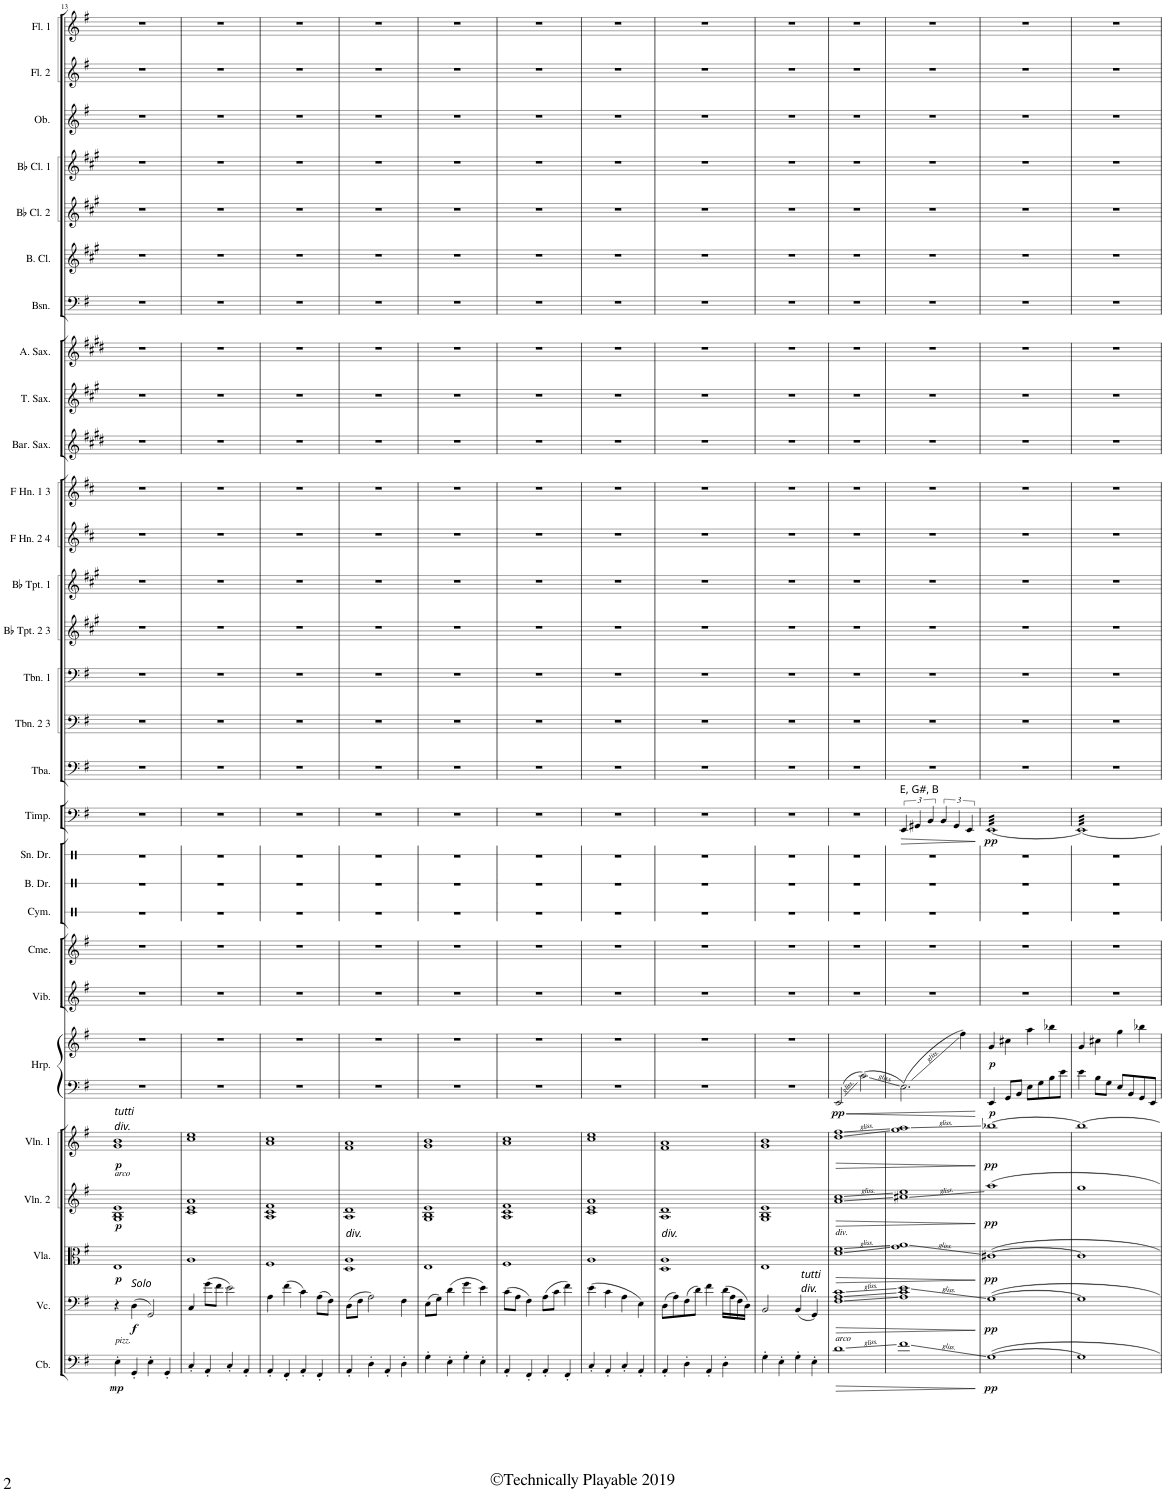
**kern	**dynam	**kern	**dynam	**kern	**dynam	**kern	**dynam	**kern	**dynam	**kern	**kern	**dynam	**kern	**kern	**kern	**kern	**kern	**kern	**dynam	**kern	**kern	**kern	**kern	**kern	**kern	**kern	**kern	**kern	**kern	**kern	**kern	**kern	**kern	**kern	**kern	**kern
*part29	*part29	*part28	*part28	*part27	*part27	*part26	*part26	*part25	*part25	*part24	*part24	*part24	*part23	*part22	*part21	*part20	*part19	*part18	*part18	*part17	*part16	*part15	*part14	*part13	*part12	*part11	*part10	*part9	*part8	*part7	*part6	*part5	*part4	*part3	*part2	*part1
*staff30	*staff30	*staff29	*staff29	*staff28	*staff28	*staff27	*staff27	*staff26	*staff26	*staff25	*staff24	*staff24/25	*staff23	*staff22	*staff21	*staff20	*staff19	*staff18	*staff18	*staff17	*staff16	*staff15	*staff14	*staff13	*staff12	*staff11	*staff10	*staff9	*staff8	*staff7	*staff6	*staff5	*staff4	*staff3	*staff2	*staff1
*I"Contrabass	*	*I"Violoncello	*	*I"Viola	*	*I"Violin 2	*	*I"Violin 1	*	*I"Harp	*	*	*I"Vibraphone	*I"Chimes	*I"Cymbal	*I"Bass Drum	*I"Snare Drum	*I"Timpani	*	*I"Tuba	*I"Trombone 2 &amp; 3	*I"Trombone 1	*I"Bb Trumpet 2 &amp; 3	*I"Bb Trumpet 1	*I"F Horn 2 &amp; 4	*I"F Horn 1 &amp; 3	*I"Baritone Saxophone	*I"Tenor Saxophone	*I"Alto Saxophone	*I"Bassoon	*I"Bass Clarinet	*I"Bb Clarinet 2	*I"Bb Clarinet 1	*I"Oboe	*I"Flute 2	*I"Flute 1
*I'Cb.	*	*I'Vc.	*	*I'Vla.	*	*I'Vln. 2	*	*I'Vln. 1	*	*I'Hrp.	*	*	*I'Vib.	*I'Cme.	*I'Cym.	*I'B. Dr.	*I'Sn. Dr.	*I'Timp.	*	*I'Tba.	*I'Tbn. 2 3	*I'Tbn. 1	*I'Bb Tpt. 2 3	*I'Bb Tpt. 1	*I'F Hn. 2 4	*I'F Hn. 1 3	*I'Bar. Sax.	*I'T. Sax.	*I'A. Sax.	*I'Bsn.	*I'B. Cl.	*I'Bb Cl. 2	*I'Bb Cl. 1	*I'Ob.	*I'Fl. 2	*I'Fl. 1
!!LO:PB:g=z
*clefF4	*	*clefF4	*	*clefC3	*	*clefG2	*	*clefG2	*	*clefF4	*clefG2	*	*clefG2	*clefG2	*clefX	*clefX	*clefX	*clefF4	*	*clefF4	*clefF4	*clefF4	*clefG2	*clefG2	*clefG2	*clefG2	*clefG2	*clefG2	*clefG2	*clefF4	*clefG2	*clefG2	*clefG2	*clefG2	*clefG2	*clefG2
*Trd7c12	*	*	*	*	*	*	*	*	*	*	*	*	*	*	*	*	*	*	*	*	*Trd1c2	*Trd1c2	*Trd1c2	*Trd1c2	*Trd4c7	*Trd4c7	*Trd12c21	*Trd8c14	*Trd5c9	*	*Trd8c14	*Trd1c2	*Trd1c2	*	*	*
*k[f#]	*	*k[f#]	*	*k[f#]	*	*k[f#]	*	*k[f#]	*	*k[f#]	*k[f#]	*	*k[f#]	*k[f#]	*k[]	*k[]	*k[]	*k[f#]	*	*k[f#]	*k[f#]	*k[f#]	*k[f#c#g#]	*k[f#c#g#]	*k[f#c#]	*k[f#c#]	*k[f#c#g#d#]	*k[f#c#g#]	*k[f#c#g#d#]	*k[f#]	*k[f#c#g#]	*k[f#c#g#]	*k[f#c#g#]	*k[f#]	*k[f#]	*k[f#]
*M4/4	*	*M4/4	*	*M4/4	*	*M4/4	*	*M4/4	*	*M4/4	*M4/4	*	*M4/4	*M4/4	*M4/4	*M4/4	*M4/4	*M4/4	*	*M4/4	*M4/4	*M4/4	*M4/4	*M4/4	*M4/4	*M4/4	*M4/4	*M4/4	*M4/4	*M4/4	*M4/4	*M4/4	*M4/4	*M4/4	*M4/4	*M4/4
=13	=13	=13	=13	=13	=13	=13	=13	=13	=13	=13	=13	=13	=13	=13	=13	=13	=13	=13	=13	=13	=13	=13	=13	=13	=13	=13	=13	=13	=13	=13	=13	=13	=13	=13	=13	=13
!	!	!	!	!	!	!	!	!LO:TX:a:i:t=tutti	!	!	!	!	!	!	!	!	!	!	!	!	!	!	!	!	!	!	!	!	!	!	!	!	!	!	!	!
!	!	!	!	!	!	!	!	!LO:TX:a:t=div.	!	!	!	!	!	!	!	!	!	!	!	!	!	!	!	!	!	!	!	!	!	!	!	!	!	!	!	!
!	!	!	!	!	!	!LO:TX:a:i:t=arco	!	!	!	!	!	!	!	!	!	!	!	!	!	!	!	!	!	!	!	!	!	!	!	!	!	!	!	!	!	!
!LO:TX:a:i:t=pizz.	!	!	!	!	!	!	!	!	!	!	!	!	!	!	!	!	!	!	!	!	!	!	!	!	!	!	!	!	!	!	!	!	!	!	!	!
!	!LO:DY:b	!	!	!	!LO:DY:b	!	!LO:DY:b	!	!LO:DY:b	!	!	!	!	!	!	!	!	!	!	!	!	!	!	!	!	!	!	!	!	!	!	!	!	!	!	!
4E'\	mp	4r	.	1E	p	1G 1B 1e	p	1g 1b	p	1r	1r	.	1r	1r	1r	1r	1r	1r	.	1r	1r	1r	1r	1r	1r	1r	1r	1r	1r	1r	1r	1r	1r	1r	1r	1r
!	!	!LO:TX:a:i:t=Solo	!	!	!	!	!	!	!	!	!	!	!	!	!	!	!	!	!	!	!	!	!	!	!	!	!	!	!	!	!	!	!	!	!	!
!	!	!	!LO:DY:b	!	!	!	!	!	!	!	!	!	!	!	!	!	!	!	!	!	!	!	!	!	!	!	!	!	!	!	!	!	!	!	!	!
4GG'/	.	(4D\	f	.	.	.	.	.	.	.	.	.	.	.	.	.	.	.	.	.	.	.	.	.	.	.	.	.	.	.	.	.	.	.	.	.
4E'\	.	2GG/)	.	.	.	.	.	.	.	.	.	.	.	.	.	.	.	.	.	.	.	.	.	.	.	.	.	.	.	.	.	.	.	.	.	.
4GG'/	.	.	.	.	.	.	.	.	.	.	.	.	.	.	.	.	.	.	.	.	.	.	.	.	.	.	.	.	.	.	.	.	.	.	.	.
=14	=14	=14	=14	=14	=14	=14	=14	=14	=14	=14	=14	=14	=14	=14	=14	=14	=14	=14	=14	=14	=14	=14	=14	=14	=14	=14	=14	=14	=14	=14	=14	=14	=14	=14	=14	=14
4C'/	.	4C/	.	1A	.	1c 1e 1a	.	1cc 1ee	.	1r	1r	.	1r	1r	1r	1r	1r	1r	.	1r	1r	1r	1r	1r	1r	1r	1r	1r	1r	1r	1r	1r	1r	1r	1r	1r
4AA'/	.	(8g\L	.	.	.	.	.	.	.	.	.	.	.	.	.	.	.	.	.	.	.	.	.	.	.	.	.	.	.	.	.	.	.	.	.	.
.	.	8f#\J	.	.	.	.	.	.	.	.	.	.	.	.	.	.	.	.	.	.	.	.	.	.	.	.	.	.	.	.	.	.	.	.	.	.
4C'/	.	2e\)	.	.	.	.	.	.	.	.	.	.	.	.	.	.	.	.	.	.	.	.	.	.	.	.	.	.	.	.	.	.	.	.	.	.
4AA'/	.	.	.	.	.	.	.	.	.	.	.	.	.	.	.	.	.	.	.	.	.	.	.	.	.	.	.	.	.	.	.	.	.	.	.	.
=15	=15	=15	=15	=15	=15	=15	=15	=15	=15	=15	=15	=15	=15	=15	=15	=15	=15	=15	=15	=15	=15	=15	=15	=15	=15	=15	=15	=15	=15	=15	=15	=15	=15	=15	=15	=15
4AA'/	.	4A\	.	1F#	.	1A 1c 1f#	.	1a 1cc	.	1r	1r	.	1r	1r	1r	1r	1r	1r	.	1r	1r	1r	1r	1r	1r	1r	1r	1r	1r	1r	1r	1r	1r	1r	1r	1r
4FF#'/	.	(4f#\	.	.	.	.	.	.	.	.	.	.	.	.	.	.	.	.	.	.	.	.	.	.	.	.	.	.	.	.	.	.	.	.	.	.
4AA'/	.	4c\)	.	.	.	.	.	.	.	.	.	.	.	.	.	.	.	.	.	.	.	.	.	.	.	.	.	.	.	.	.	.	.	.	.	.
4FF#'/	.	(8A\L	.	.	.	.	.	.	.	.	.	.	.	.	.	.	.	.	.	.	.	.	.	.	.	.	.	.	.	.	.	.	.	.	.	.
.	.	8F#\J)	.	.	.	.	.	.	.	.	.	.	.	.	.	.	.	.	.	.	.	.	.	.	.	.	.	.	.	.	.	.	.	.	.	.
=16	=16	=16	=16	=16	=16	=16	=16	=16	=16	=16	=16	=16	=16	=16	=16	=16	=16	=16	=16	=16	=16	=16	=16	=16	=16	=16	=16	=16	=16	=16	=16	=16	=16	=16	=16	=16
!	!	!	!	!LO:TX:a:i:t=div.	!	!	!	!	!	!	!	!	!	!	!	!	!	!	!	!	!	!	!	!	!	!	!	!	!	!	!	!	!	!	!	!
4AA'/	.	(8D\L	.	1D 1A	.	1A 1d	.	1f# 1a	.	1r	1r	.	1r	1r	1r	1r	1r	1r	.	1r	1r	1r	1r	1r	1r	1r	1r	1r	1r	1r	1r	1r	1r	1r	1r	1r
.	.	8F#\J	.	.	.	.	.	.	.	.	.	.	.	.	.	.	.	.	.	.	.	.	.	.	.	.	.	.	.	.	.	.	.	.	.	.
4D'\	.	2A\)	.	.	.	.	.	.	.	.	.	.	.	.	.	.	.	.	.	.	.	.	.	.	.	.	.	.	.	.	.	.	.	.	.	.
4AA'/	.	.	.	.	.	.	.	.	.	.	.	.	.	.	.	.	.	.	.	.	.	.	.	.	.	.	.	.	.	.	.	.	.	.	.	.
4D'\	.	4F#\	.	.	.	.	.	.	.	.	.	.	.	.	.	.	.	.	.	.	.	.	.	.	.	.	.	.	.	.	.	.	.	.	.	.
=17	=17	=17	=17	=17	=17	=17	=17	=17	=17	=17	=17	=17	=17	=17	=17	=17	=17	=17	=17	=17	=17	=17	=17	=17	=17	=17	=17	=17	=17	=17	=17	=17	=17	=17	=17	=17
4G'\	.	(8E\L	.	1E	.	1G 1B 1e	.	1g 1b	.	1r	1r	.	1r	1r	1r	1r	1r	1r	.	1r	1r	1r	1r	1r	1r	1r	1r	1r	1r	1r	1r	1r	1r	1r	1r	1r
.	.	8G\J)	.	.	.	.	.	.	.	.	.	.	.	.	.	.	.	.	.	.	.	.	.	.	.	.	.	.	.	.	.	.	.	.	.	.
4E'\	.	(4d\	.	.	.	.	.	.	.	.	.	.	.	.	.	.	.	.	.	.	.	.	.	.	.	.	.	.	.	.	.	.	.	.	.	.
4G'\	.	4g\	.	.	.	.	.	.	.	.	.	.	.	.	.	.	.	.	.	.	.	.	.	.	.	.	.	.	.	.	.	.	.	.	.	.
4E'\	.	4e\)	.	.	.	.	.	.	.	.	.	.	.	.	.	.	.	.	.	.	.	.	.	.	.	.	.	.	.	.	.	.	.	.	.	.
=18	=18	=18	=18	=18	=18	=18	=18	=18	=18	=18	=18	=18	=18	=18	=18	=18	=18	=18	=18	=18	=18	=18	=18	=18	=18	=18	=18	=18	=18	=18	=18	=18	=18	=18	=18	=18
4AA'/	.	(8c\L	.	1F#	.	1A 1c 1f#	.	1a 1cc	.	1r	1r	.	1r	1r	1r	1r	1r	1r	.	1r	1r	1r	1r	1r	1r	1r	1r	1r	1r	1r	1r	1r	1r	1r	1r	1r
.	.	8A\J	.	.	.	.	.	.	.	.	.	.	.	.	.	.	.	.	.	.	.	.	.	.	.	.	.	.	.	.	.	.	.	.	.	.
4FF#'/	.	4F#\)	.	.	.	.	.	.	.	.	.	.	.	.	.	.	.	.	.	.	.	.	.	.	.	.	.	.	.	.	.	.	.	.	.	.
4AA'/	.	(8A\L	.	.	.	.	.	.	.	.	.	.	.	.	.	.	.	.	.	.	.	.	.	.	.	.	.	.	.	.	.	.	.	.	.	.
.	.	8c\J	.	.	.	.	.	.	.	.	.	.	.	.	.	.	.	.	.	.	.	.	.	.	.	.	.	.	.	.	.	.	.	.	.	.
4FF#'/	.	4f#\)	.	.	.	.	.	.	.	.	.	.	.	.	.	.	.	.	.	.	.	.	.	.	.	.	.	.	.	.	.	.	.	.	.	.
=19	=19	=19	=19	=19	=19	=19	=19	=19	=19	=19	=19	=19	=19	=19	=19	=19	=19	=19	=19	=19	=19	=19	=19	=19	=19	=19	=19	=19	=19	=19	=19	=19	=19	=19	=19	=19
4C'/	.	(4e\	.	1A	.	1c 1e 1a	.	1cc 1ee	.	1r	1r	.	1r	1r	1r	1r	1r	1r	.	1r	1r	1r	1r	1r	1r	1r	1r	1r	1r	1r	1r	1r	1r	1r	1r	1r
4AA'/	.	4c\	.	.	.	.	.	.	.	.	.	.	.	.	.	.	.	.	.	.	.	.	.	.	.	.	.	.	.	.	.	.	.	.	.	.
4C'/	.	4A\	.	.	.	.	.	.	.	.	.	.	.	.	.	.	.	.	.	.	.	.	.	.	.	.	.	.	.	.	.	.	.	.	.	.
4AA'/	.	4E\)	.	.	.	.	.	.	.	.	.	.	.	.	.	.	.	.	.	.	.	.	.	.	.	.	.	.	.	.	.	.	.	.	.	.
=20	=20	=20	=20	=20	=20	=20	=20	=20	=20	=20	=20	=20	=20	=20	=20	=20	=20	=20	=20	=20	=20	=20	=20	=20	=20	=20	=20	=20	=20	=20	=20	=20	=20	=20	=20	=20
!	!	!	!	!LO:TX:a:i:t=div.	!	!	!	!	!	!	!	!	!	!	!	!	!	!	!	!	!	!	!	!	!	!	!	!	!	!	!	!	!	!	!	!
4AA'/	.	(8D\L	.	1D 1A	.	1A 1d	.	1f# 1a	.	1r	1r	.	1r	1r	1r	1r	1r	1r	.	1r	1r	1r	1r	1r	1r	1r	1r	1r	1r	1r	1r	1r	1r	1r	1r	1r
.	.	8A\)	.	.	.	.	.	.	.	.	.	.	.	.	.	.	.	.	.	.	.	.	.	.	.	.	.	.	.	.	.	.	.	.	.	.
4D'\	.	(8F#\	.	.	.	.	.	.	.	.	.	.	.	.	.	.	.	.	.	.	.	.	.	.	.	.	.	.	.	.	.	.	.	.	.	.
.	.	8d\J)	.	.	.	.	.	.	.	.	.	.	.	.	.	.	.	.	.	.	.	.	.	.	.	.	.	.	.	.	.	.	.	.	.	.
4AA'/	.	4f#\	.	.	.	.	.	.	.	.	.	.	.	.	.	.	.	.	.	.	.	.	.	.	.	.	.	.	.	.	.	.	.	.	.	.
4D'\	.	(16d\LL	.	.	.	.	.	.	.	.	.	.	.	.	.	.	.	.	.	.	.	.	.	.	.	.	.	.	.	.	.	.	.	.	.	.
.	.	16A\	.	.	.	.	.	.	.	.	.	.	.	.	.	.	.	.	.	.	.	.	.	.	.	.	.	.	.	.	.	.	.	.	.	.
.	.	16F#\	.	.	.	.	.	.	.	.	.	.	.	.	.	.	.	.	.	.	.	.	.	.	.	.	.	.	.	.	.	.	.	.	.	.
.	.	16D\JJ)	.	.	.	.	.	.	.	.	.	.	.	.	.	.	.	.	.	.	.	.	.	.	.	.	.	.	.	.	.	.	.	.	.	.
=21	=21	=21	=21	=21	=21	=21	=21	=21	=21	=21	=21	=21	=21	=21	=21	=21	=21	=21	=21	=21	=21	=21	=21	=21	=21	=21	=21	=21	=21	=21	=21	=21	=21	=21	=21	=21
4G'\	.	2BB/	.	1E	.	1G 1B 1e	.	1g 1b	.	1r	1r	.	1r	1r	1r	1r	1r	1r	.	1r	1r	1r	1r	1r	1r	1r	1r	1r	1r	1r	1r	1r	1r	1r	1r	1r
4E'\	.	.	.	.	.	.	.	.	.	.	.	.	.	.	.	.	.	.	.	.	.	.	.	.	.	.	.	.	.	.	.	.	.	.	.	.
4G'\	.	(4BB/	.	.	.	.	.	.	.	.	.	.	.	.	.	.	.	.	.	.	.	.	.	.	.	.	.	.	.	.	.	.	.	.	.	.
4E'\	.	4GG/)	.	.	.	.	.	.	.	.	.	.	.	.	.	.	.	.	.	.	.	.	.	.	.	.	.	.	.	.	.	.	.	.	.	.
=22	=22	=22	=22	=22	=22	=22	=22	=22	=22	=22	=22	=22	=22	=22	=22	=22	=22	=22	=22	=22	=22	=22	=22	=22	=22	=22	=22	=22	=22	=22	=22	=22	=22	=22	=22	=22
!	!	!	!	!LO:TX:a:i:t=div.	!	!	!	!	!	!	!	!	!	!	!	!	!	!	!	!	!	!	!	!	!	!	!	!	!	!	!	!	!	!	!	!
!	!	!LO:TX:a:i:t=tutti	!	!	!	!	!	!	!	!	!	!	!	!	!	!	!	!	!	!	!	!	!	!	!	!	!	!	!	!	!	!	!	!	!	!
!	!	!LO:TX:a:t=div.	!	!	!	!	!	!	!	!	!	!	!	!	!	!	!	!	!	!	!	!	!	!	!	!	!	!	!	!	!	!	!	!	!	!
!LO:TX:a:i:t=arco	!	!	!	!	!	!	!	!	!	!	!	!	!	!	!	!	!	!	!	!	!	!	!	!	!	!	!	!	!	!	!	!	!	!	!	!
!	!LO:HP:b	!	!LO:HP:b	!	!LO:HP:b	!	!LO:HP:b	!	!LO:HP:b	!	!	!LO:HP:b=2	!	!	!	!	!	!	!	!	!	!	!	!	!	!	!	!	!	!	!	!	!	!	!	!
!	!	!	!	!	!	!	!	!	!	!	!	!LO:DY:n=1:b=2	!	!	!	!	!	!	!	!	!	!	!	!	!	!	!	!	!	!	!	!	!	!	!	!
1d	>	1F# 1A 1c	>	1d 1f#	>	1a 1cc	>	1dd 1ff#	>	2EE/	1ryy	< pp	1r	1r	1r	1r	1r	1r	.	1r	1r	1r	1r	1r	1r	1r	1r	1r	1r	1r	1r	1r	1r	1r	1r	1r
.	.	.	.	.	.	.	.	.	.	2c\	.	.	.	.	.	.	.	.	.	.	.	.	.	.	.	.	.	.	.	.	.	.	.	.	.	.
=23	=23	=23	=23	=23	=23	=23	=23	=23	=23	=23	=23	=23	=23	=23	=23	=23	=23	=23	=23	=23	=23	=23	=23	=23	=23	=23	=23	=23	=23	=23	=23	=23	=23	=23	=23	=23
*	*	*	*	*	*	*	*	*	*	*	*^	*	*	*	*	*	*	*	*	*	*	*	*	*	*	*	*	*	*	*	*	*	*	*	*	*
!	!	!	!	!	!	!	!	!	!	!	!	!	!	!	!	!	!	!	!LO:TX:a:t=E, G	!	!	!	!	!	!	!	!	!	!	!	!	!	!	!	!	!	!
!	!	!	!	!	!	!	!	!	!	!	!	!	!	!	!	!	!	!	!LO:TX:a:i:t=#	!	!	!	!	!	!	!	!	!	!	!	!	!	!	!	!	!	!
!	!	!	!	!	!	!	!	!	!	!	!	!	!	!	!	!	!	!	!LO:TX:a:t=, B	!	!	!	!	!	!	!	!	!	!	!	!	!	!	!	!	!	!
!	!	!	!	!	!	!	!	!	!	!	!	!	!	!	!	!	!	!	!	!LO:HP:b	!	!	!	!	!	!	!	!	!	!	!	!	!	!	!	!	!
1f#	.	1A 1c 1e	.	1g 1a	.	1cc#X 1ee	.	1gg 1aa	.	(2.E\	1ryy	2.ryy	.	1r	1r	1r	1r	1r	6EE/	>	1r	1r	1r	1r	1r	1r	1r	1r	1r	1r	1r	1r	1r	1r	1r	1r	1r
.	.	.	.	.	.	.	.	.	.	.	.	.	.	.	.	.	.	.	6GG#X/	.	.	.	.	.	.	.	.	.	.	.	.	.	.	.	.	.	.
.	.	.	.	.	.	.	.	.	.	.	.	.	.	.	.	.	.	.	6BB/	.	.	.	.	.	.	.	.	.	.	.	.	.	.	.	.	.	.
.	.	.	.	.	.	.	.	.	.	.	.	.	.	.	.	.	.	.	6BB/	.	.	.	.	.	.	.	.	.	.	.	.	.	.	.	.	.	.
.	.	.	.	.	.	.	.	.	.	.	.	.	.	.	.	.	.	.	6GG#/	.	.	.	.	.	.	.	.	.	.	.	.	.	.	.	.	.	.
.	.	.	.	.	.	.	.	.	.	4ryy	.	4ff#\)	.	.	.	.	.	.	.	.	.	.	.	.	.	.	.	.	.	.	.	.	.	.	.	.	.
.	.	.	.	.	.	.	.	.	.	.	.	.	.	.	.	.	.	.	6EE/	.	.	.	.	.	.	.	.	.	.	.	.	.	.	.	.	.	.
*	*	*	*	*	*	*	*	*	*	*	*v	*v	*	*	*	*	*	*	*	*	*	*	*	*	*	*	*	*	*	*	*	*	*	*	*	*	*
.	]	.	]	.	]	.	]	.	]	.	.	[	.	.	.	.	.	.	]	.	.	.	.	.	.	.	.	.	.	.	.	.	.	.	.	.
=24	=24	=24	=24	=24	=24	=24	=24	=24	=24	=24	=24	=24	=24	=24	=24	=24	=24	=24	=24	=24	=24	=24	=24	=24	=24	=24	=24	=24	=24	=24	=24	=24	=24	=24	=24	=24
!	!LO:DY:b	!	!LO:DY:b	!	!LO:DY:b	!	!LO:DY:b	!	!LO:DY:b	!	!	!LO:DY:b=2	!	!	!	!	!	!	!	!	!	!	!	!	!	!	!	!	!	!	!	!	!	!	!	!
!	!	!	!	!	!	!	!	!	!	!	!	!LO:DY:n=1:b	!	!	!	!	!	!	!LO:DY:b	!	!	!	!	!	!	!	!	!	!	!	!	!	!	!	!	!
*	*	*	*	*	*	*	*	*	*	*	*	*	*	*	*	*	*	*tremolo	*	*	*	*	*	*	*	*	*	*	*	*	*	*	*	*	*	*
[1G	pp	[1G	pp	[1c#X	pp	1aa	pp	[1bb-X	pp	4EE/	4g/	p p	1r	1r	1r	1r	1r	[32EELLL	pp	1r	1r	1r	1r	1r	1r	1r	1r	1r	1r	1r	1r	1r	1r	1r	1r	1r
.	.	.	.	.	.	.	.	.	.	.	.	.	.	.	.	.	.	32EE	.	.	.	.	.	.	.	.	.	.	.	.	.	.	.	.	.	.
.	.	.	.	.	.	.	.	.	.	.	.	.	.	.	.	.	.	32EE	.	.	.	.	.	.	.	.	.	.	.	.	.	.	.	.	.	.
.	.	.	.	.	.	.	.	.	.	.	.	.	.	.	.	.	.	32EE	.	.	.	.	.	.	.	.	.	.	.	.	.	.	.	.	.	.
.	.	.	.	.	.	.	.	.	.	.	.	.	.	.	.	.	.	32EE	.	.	.	.	.	.	.	.	.	.	.	.	.	.	.	.	.	.
.	.	.	.	.	.	.	.	.	.	.	.	.	.	.	.	.	.	32EE	.	.	.	.	.	.	.	.	.	.	.	.	.	.	.	.	.	.
.	.	.	.	.	.	.	.	.	.	.	.	.	.	.	.	.	.	32EE	.	.	.	.	.	.	.	.	.	.	.	.	.	.	.	.	.	.
.	.	.	.	.	.	.	.	.	.	.	.	.	.	.	.	.	.	32EE	.	.	.	.	.	.	.	.	.	.	.	.	.	.	.	.	.	.
.	.	.	.	.	.	.	.	.	.	8GG/L	4cc#X\	.	.	.	.	.	.	32EE	.	.	.	.	.	.	.	.	.	.	.	.	.	.	.	.	.	.
.	.	.	.	.	.	.	.	.	.	.	.	.	.	.	.	.	.	32EE	.	.	.	.	.	.	.	.	.	.	.	.	.	.	.	.	.	.
.	.	.	.	.	.	.	.	.	.	.	.	.	.	.	.	.	.	32EE	.	.	.	.	.	.	.	.	.	.	.	.	.	.	.	.	.	.
.	.	.	.	.	.	.	.	.	.	.	.	.	.	.	.	.	.	32EE	.	.	.	.	.	.	.	.	.	.	.	.	.	.	.	.	.	.
.	.	.	.	.	.	.	.	.	.	8BB/J	.	.	.	.	.	.	.	32EE	.	.	.	.	.	.	.	.	.	.	.	.	.	.	.	.	.	.
.	.	.	.	.	.	.	.	.	.	.	.	.	.	.	.	.	.	32EE	.	.	.	.	.	.	.	.	.	.	.	.	.	.	.	.	.	.
.	.	.	.	.	.	.	.	.	.	.	.	.	.	.	.	.	.	32EE	.	.	.	.	.	.	.	.	.	.	.	.	.	.	.	.	.	.
.	.	.	.	.	.	.	.	.	.	.	.	.	.	.	.	.	.	32EE	.	.	.	.	.	.	.	.	.	.	.	.	.	.	.	.	.	.
.	.	.	.	.	.	.	.	.	.	8E\L	4aa\	.	.	.	.	.	.	32EE	.	.	.	.	.	.	.	.	.	.	.	.	.	.	.	.	.	.
.	.	.	.	.	.	.	.	.	.	.	.	.	.	.	.	.	.	32EE	.	.	.	.	.	.	.	.	.	.	.	.	.	.	.	.	.	.
.	.	.	.	.	.	.	.	.	.	.	.	.	.	.	.	.	.	32EE	.	.	.	.	.	.	.	.	.	.	.	.	.	.	.	.	.	.
.	.	.	.	.	.	.	.	.	.	.	.	.	.	.	.	.	.	32EE	.	.	.	.	.	.	.	.	.	.	.	.	.	.	.	.	.	.
.	.	.	.	.	.	.	.	.	.	8G\	.	.	.	.	.	.	.	32EE	.	.	.	.	.	.	.	.	.	.	.	.	.	.	.	.	.	.
.	.	.	.	.	.	.	.	.	.	.	.	.	.	.	.	.	.	32EE	.	.	.	.	.	.	.	.	.	.	.	.	.	.	.	.	.	.
.	.	.	.	.	.	.	.	.	.	.	.	.	.	.	.	.	.	32EE	.	.	.	.	.	.	.	.	.	.	.	.	.	.	.	.	.	.
.	.	.	.	.	.	.	.	.	.	.	.	.	.	.	.	.	.	32EE	.	.	.	.	.	.	.	.	.	.	.	.	.	.	.	.	.	.
.	.	.	.	.	.	.	.	.	.	8B\	4bb-X\	.	.	.	.	.	.	32EE	.	.	.	.	.	.	.	.	.	.	.	.	.	.	.	.	.	.
.	.	.	.	.	.	.	.	.	.	.	.	.	.	.	.	.	.	32EE	.	.	.	.	.	.	.	.	.	.	.	.	.	.	.	.	.	.
.	.	.	.	.	.	.	.	.	.	.	.	.	.	.	.	.	.	32EE	.	.	.	.	.	.	.	.	.	.	.	.	.	.	.	.	.	.
.	.	.	.	.	.	.	.	.	.	.	.	.	.	.	.	.	.	32EE	.	.	.	.	.	.	.	.	.	.	.	.	.	.	.	.	.	.
.	.	.	.	.	.	.	.	.	.	8e\J	.	.	.	.	.	.	.	32EE	.	.	.	.	.	.	.	.	.	.	.	.	.	.	.	.	.	.
.	.	.	.	.	.	.	.	.	.	.	.	.	.	.	.	.	.	32EE	.	.	.	.	.	.	.	.	.	.	.	.	.	.	.	.	.	.
.	.	.	.	.	.	.	.	.	.	.	.	.	.	.	.	.	.	32EE	.	.	.	.	.	.	.	.	.	.	.	.	.	.	.	.	.	.
.	.	.	.	.	.	.	.	.	.	.	.	.	.	.	.	.	.	32EEJJJ	.	.	.	.	.	.	.	.	.	.	.	.	.	.	.	.	.	.
=25	=25	=25	=25	=25	=25	=25	=25	=25	=25	=25	=25	=25	=25	=25	=25	=25	=25	=25	=25	=25	=25	=25	=25	=25	=25	=25	=25	=25	=25	=25	=25	=25	=25	=25	=25	=25
1G]	.	1G]	.	1c#]	.	1gg	.	1bb-_	.	4e\	4g/	.	1r	1r	1r	1r	1r	32EELLL	.	1r	1r	1r	1r	1r	1r	1r	1r	1r	1r	1r	1r	1r	1r	1r	1r	1r
.	.	.	.	.	.	.	.	.	.	.	.	.	.	.	.	.	.	32EE	.	.	.	.	.	.	.	.	.	.	.	.	.	.	.	.	.	.
.	.	.	.	.	.	.	.	.	.	.	.	.	.	.	.	.	.	32EE	.	.	.	.	.	.	.	.	.	.	.	.	.	.	.	.	.	.
.	.	.	.	.	.	.	.	.	.	.	.	.	.	.	.	.	.	32EE	.	.	.	.	.	.	.	.	.	.	.	.	.	.	.	.	.	.
.	.	.	.	.	.	.	.	.	.	.	.	.	.	.	.	.	.	32EE	.	.	.	.	.	.	.	.	.	.	.	.	.	.	.	.	.	.
.	.	.	.	.	.	.	.	.	.	.	.	.	.	.	.	.	.	32EE	.	.	.	.	.	.	.	.	.	.	.	.	.	.	.	.	.	.
.	.	.	.	.	.	.	.	.	.	.	.	.	.	.	.	.	.	32EE	.	.	.	.	.	.	.	.	.	.	.	.	.	.	.	.	.	.
.	.	.	.	.	.	.	.	.	.	.	.	.	.	.	.	.	.	32EE	.	.	.	.	.	.	.	.	.	.	.	.	.	.	.	.	.	.
.	.	.	.	.	.	.	.	.	.	8B\L	4cc#X\	.	.	.	.	.	.	32EE	.	.	.	.	.	.	.	.	.	.	.	.	.	.	.	.	.	.
.	.	.	.	.	.	.	.	.	.	.	.	.	.	.	.	.	.	32EE	.	.	.	.	.	.	.	.	.	.	.	.	.	.	.	.	.	.
.	.	.	.	.	.	.	.	.	.	.	.	.	.	.	.	.	.	32EE	.	.	.	.	.	.	.	.	.	.	.	.	.	.	.	.	.	.
.	.	.	.	.	.	.	.	.	.	.	.	.	.	.	.	.	.	32EE	.	.	.	.	.	.	.	.	.	.	.	.	.	.	.	.	.	.
.	.	.	.	.	.	.	.	.	.	8G\J	.	.	.	.	.	.	.	32EE	.	.	.	.	.	.	.	.	.	.	.	.	.	.	.	.	.	.
.	.	.	.	.	.	.	.	.	.	.	.	.	.	.	.	.	.	32EE	.	.	.	.	.	.	.	.	.	.	.	.	.	.	.	.	.	.
.	.	.	.	.	.	.	.	.	.	.	.	.	.	.	.	.	.	32EE	.	.	.	.	.	.	.	.	.	.	.	.	.	.	.	.	.	.
.	.	.	.	.	.	.	.	.	.	.	.	.	.	.	.	.	.	32EE	.	.	.	.	.	.	.	.	.	.	.	.	.	.	.	.	.	.
.	.	.	.	.	.	.	.	.	.	8E/L	4gg\	.	.	.	.	.	.	32EE	.	.	.	.	.	.	.	.	.	.	.	.	.	.	.	.	.	.
.	.	.	.	.	.	.	.	.	.	.	.	.	.	.	.	.	.	32EE	.	.	.	.	.	.	.	.	.	.	.	.	.	.	.	.	.	.
.	.	.	.	.	.	.	.	.	.	.	.	.	.	.	.	.	.	32EE	.	.	.	.	.	.	.	.	.	.	.	.	.	.	.	.	.	.
.	.	.	.	.	.	.	.	.	.	.	.	.	.	.	.	.	.	32EE	.	.	.	.	.	.	.	.	.	.	.	.	.	.	.	.	.	.
.	.	.	.	.	.	.	.	.	.	8BB/	.	.	.	.	.	.	.	32EE	.	.	.	.	.	.	.	.	.	.	.	.	.	.	.	.	.	.
.	.	.	.	.	.	.	.	.	.	.	.	.	.	.	.	.	.	32EE	.	.	.	.	.	.	.	.	.	.	.	.	.	.	.	.	.	.
.	.	.	.	.	.	.	.	.	.	.	.	.	.	.	.	.	.	32EE	.	.	.	.	.	.	.	.	.	.	.	.	.	.	.	.	.	.
.	.	.	.	.	.	.	.	.	.	.	.	.	.	.	.	.	.	32EE	.	.	.	.	.	.	.	.	.	.	.	.	.	.	.	.	.	.
.	.	.	.	.	.	.	.	.	.	8GG/	4bb-X\	.	.	.	.	.	.	32EE	.	.	.	.	.	.	.	.	.	.	.	.	.	.	.	.	.	.
.	.	.	.	.	.	.	.	.	.	.	.	.	.	.	.	.	.	32EE	.	.	.	.	.	.	.	.	.	.	.	.	.	.	.	.	.	.
.	.	.	.	.	.	.	.	.	.	.	.	.	.	.	.	.	.	32EE	.	.	.	.	.	.	.	.	.	.	.	.	.	.	.	.	.	.
.	.	.	.	.	.	.	.	.	.	.	.	.	.	.	.	.	.	32EE	.	.	.	.	.	.	.	.	.	.	.	.	.	.	.	.	.	.
.	.	.	.	.	.	.	.	.	.	8EE/J	.	.	.	.	.	.	.	32EE	.	.	.	.	.	.	.	.	.	.	.	.	.	.	.	.	.	.
.	.	.	.	.	.	.	.	.	.	.	.	.	.	.	.	.	.	32EE	.	.	.	.	.	.	.	.	.	.	.	.	.	.	.	.	.	.
.	.	.	.	.	.	.	.	.	.	.	.	.	.	.	.	.	.	32EE	.	.	.	.	.	.	.	.	.	.	.	.	.	.	.	.	.	.
.	.	.	.	.	.	.	.	.	.	.	.	.	.	.	.	.	.	32EEJJJ	.	.	.	.	.	.	.	.	.	.	.	.	.	.	.	.	.	.
*	*	*	*	*	*	*	*	*	*	*	*	*	*	*	*	*	*	*Xtremolo	*	*	*	*	*	*	*	*	*	*	*	*	*	*	*	*	*	*
=	=	=	=	=	=	=	=	=	=	=	=	=	=	=	=	=	=	=	=	=	=	=	=	=	=	=	=	=	=	=	=	=	=	=	=	=
*-	*-	*-	*-	*-	*-	*-	*-	*-	*-	*-	*-	*-	*-	*-	*-	*-	*-	*-	*-	*-	*-	*-	*-	*-	*-	*-	*-	*-	*-	*-	*-	*-	*-	*-	*-	*-
